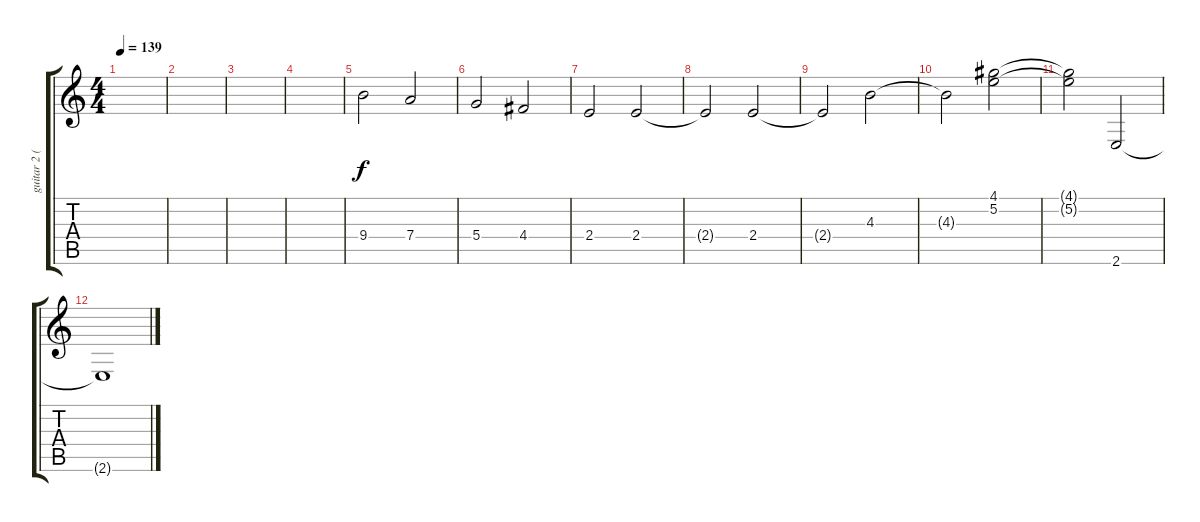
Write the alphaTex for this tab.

\track ("guitar 2 (harmonizing)" "guitar 2 (") {instrument distortionguitar}
\staff {score tabs}
\tuning (E4 B3 G3 D3 A2 D2) {hide}
\ts (4 4)
\tempo 139
\clef g2
\ks c
|
|
|
|
9.4.2 7.4.2 |
5.4.2 4.4.2 |
2.4.2 2.4.2 |
2.4{t}.2 2.4.2 |
2.4{t}.2 4.3.2 |
4.3{t}.2 (4.1 5.2).2 |
(4.1{t} 5.2{t}).2 2.6.2 |
2.6{t}.1
